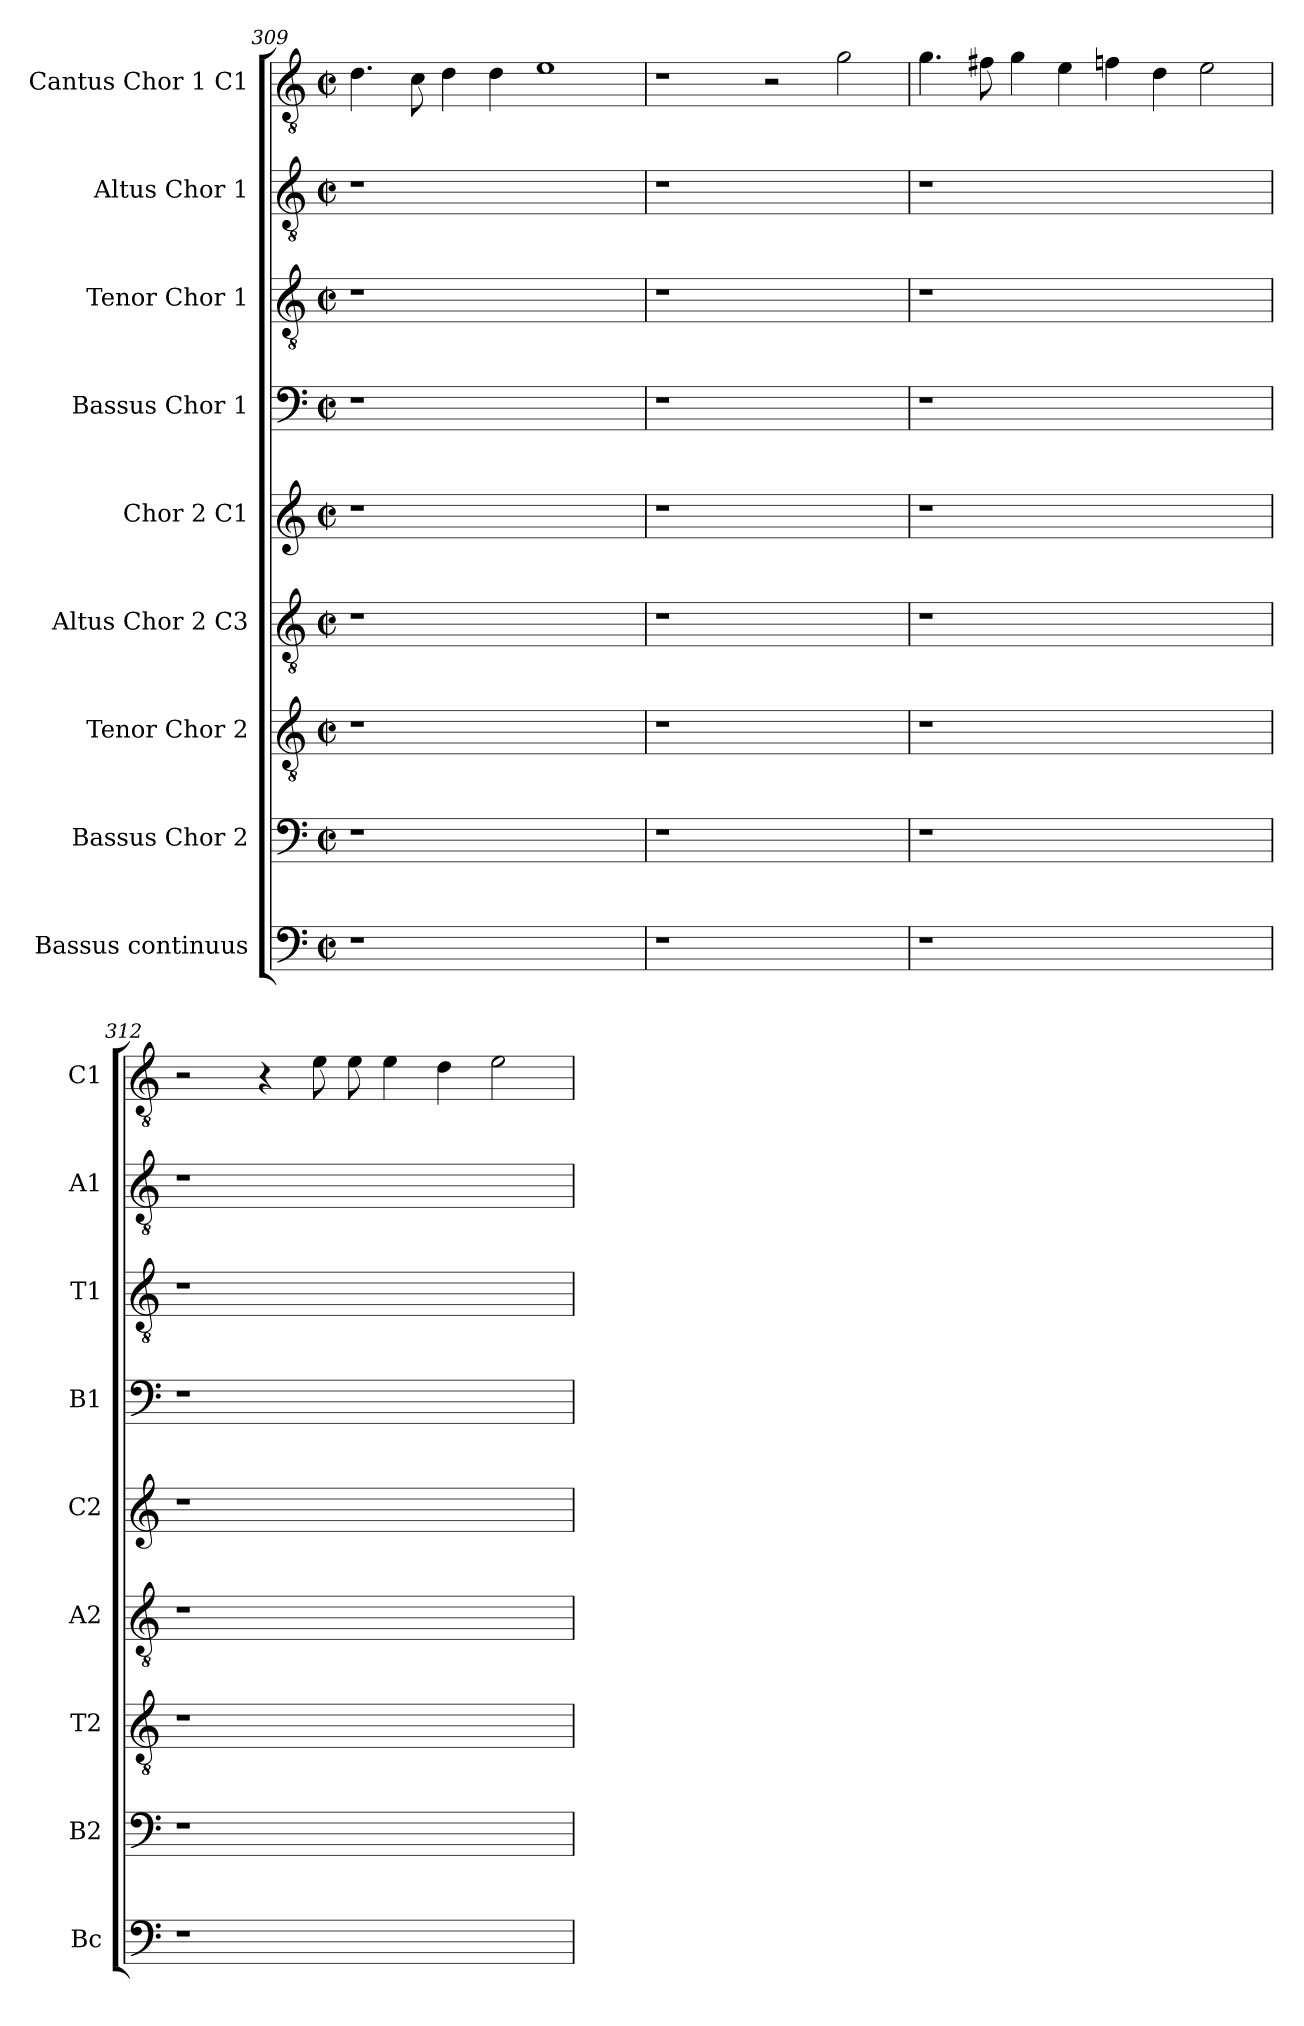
**kern	**kern	**kern	**kern	**kern	**kern	**kern	**kern	**kern
*part9	*part8	*part7	*part6	*part5	*part4	*part3	*part2	*part1
*staff9	*staff8	*staff7	*staff6	*staff5	*staff4	*staff3	*staff2	*staff1
*I"Bassus continuus	*I"Bassus Chor 2	*I"Tenor Chor 2	*I"Altus Chor 2 C3	*I"Chor 2 C1	*I"Bassus Chor 1	*I"Tenor Chor 1	*I"Altus Chor 1	*I"Cantus Chor 1 C1
*I'Bc	*I'B2	*I'T2	*I'A2	*I'C2	*I'B1	*I'T1	*I'A1	*I'C1
!!LO:LB:g=z
*clefF4	*clefF4	*clefGv2	*clefGv2	*clefG2	*clefF4	*clefGv2	*clefGv2	*clefGv2
*ITrd7c12	*	*	*	*	*	*	*	*
*k[]	*k[]	*k[]	*k[]	*k[]	*k[]	*k[]	*k[]	*k[]
*C:	*C:	*C:	*C:	*C:	*C:	*C:	*C:	*C:
*M2/2	*M2/2	*M2/2	*M2/2	*M2/2	*M2/2	*M2/2	*M2/2	*M2/2
*met(c|)	*met(c|)	*met(c|)	*met(c|)	*met(c|)	*met(c|)	*met(c|)	*met(c|)	*met(c|)
=309	=309	=309	=309	=309	=309	=309	=309	=309
1r	1r	1r	1r	1r	1r	1r	1r	4.d\
.	.	.	.	.	.	.	.	8c\
.	.	.	.	.	.	.	.	4d\
.	.	.	.	.	.	.	.	4d\
1ryy	1ryy	1ryy	1ryy	1ryy	1ryy	1ryy	1ryy	1e
=310	=310	=310	=310	=310	=310	=310	=310	=310
1r	1r	1r	1r	1r	1r	1r	1r	1r
1ryy	1ryy	1ryy	1ryy	1ryy	1ryy	1ryy	1ryy	2r
.	.	.	.	.	.	.	.	2g\
=311	=311	=311	=311	=311	=311	=311	=311	=311
1r	1r	1r	1r	1r	1r	1r	1r	4.g\
.	.	.	.	.	.	.	.	8f#X\
.	.	.	.	.	.	.	.	4g\
.	.	.	.	.	.	.	.	4e\
1ryy	1ryy	1ryy	1ryy	1ryy	1ryy	1ryy	1ryy	4fn\
.	.	.	.	.	.	.	.	4d\
.	.	.	.	.	.	.	.	2e\
=312	=312	=312	=312	=312	=312	=312	=312	=312
1r	1r	1r	1r	1r	1r	1r	1r	2r
.	.	.	.	.	.	.	.	4r
.	.	.	.	.	.	.	.	8e\
.	.	.	.	.	.	.	.	8e\
1ryy	1ryy	1ryy	1ryy	1ryy	1ryy	1ryy	1ryy	4e\
.	.	.	.	.	.	.	.	4d\
.	.	.	.	.	.	.	.	2e\
=	=	=	=	=	=	=	=	=
*-	*-	*-	*-	*-	*-	*-	*-	*-
